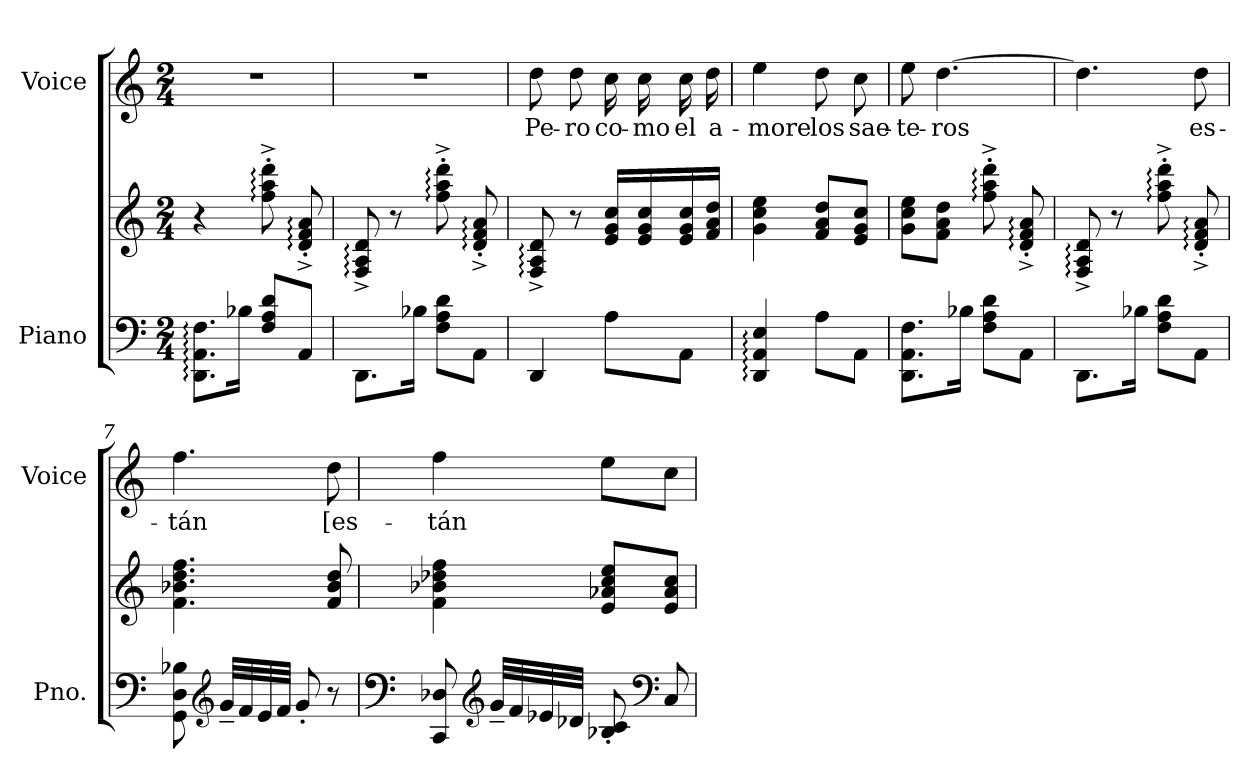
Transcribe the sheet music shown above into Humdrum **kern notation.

**kern	**kern	**kern	**text
*part2	*part2	*part1	*part1
*staff3	*staff2	*staff1	*staff1
*I"Piano	*	*I"Voice	*
*I'Pno.	*	*I'Voice	*
!!LO:PB:g=z
*clefF4	*clefG2	*clefG2	*
*k[]	*k[]	*k[]	*
*a:	*a:	*a:	*
*M2/4	*M2/4	*M2/4	*
=1	=1	=1	=1
!	!	!LO:N:vis=1	!
8.DDi\: 8.AAi: 8.Fi:L	4r	2r	.
16B-Xi\Jk	.	.	.
8Fi/ 8Ai 8diL	8ffi\:'^ 8aai:'^ 8dddi:'^	.	.
8AAi\J	8di/:'^ 8fi:'^ 8ai:'^	.	.
=2	=2	=2	=2
!	!	!LO:N:vis=1	!
8.DDi\L	8Fi/:^ 8Ai:^ 8di:^	2r	.
.	8r	.	.
16B-Xi\Jk	.	.	.
8Fi\ 8Ai 8diL	8ffi\:'^ 8aai:'^ 8dddi:'^	.	.
8AAi\J	8di/:'^ 8fi:'^ 8ai:'^	.	.
=3	=3	=3	=3
!	!	!	!LO:LY:b:color=#000000
4DDi/	8Fi/:^ 8Ai:^ 8di:^	8ddi\	Pe-
!	!	!	!LO:LY:b:color=#000000
.	8r	8ddi\	-ro
!	!	!	!LO:LY:b:color=#000000
8Ai\L	16ei/ 16gi 16cciLL	16cci\	co-
!	!	!	!LO:LY:b:color=#000000
.	16ei/ 16gi 16cci	16cci\	-mo
!	!	!	!LO:LY:b:color=#000000
8AAi\J	16ei/ 16gi 16cci	16cci\	el
!	!	!	!LO:LY:b:color=#000000
.	16fi/ 16ai 16ddiJJ	16ddi\	a-
=4	=4	=4	=4
!	!	!	!LO:LY:b:color=#000000
4DDi/: 4AAi: 4Ei:	4gi\ 4cci 4eei	4eei\	-more
!	!	!	!LO:LY:b:color=#000000
8Ai\L	8fi/ 8ai 8ddiL	8ddi\	los
!	!	!	!LO:LY:b:color=#000000
8AAi\J	8ei/ 8gi 8cciJ	8cci\	sae-
!!LO:LB:g=z
=5	=5	=5	=5
!	!	!	!LO:LY:b:color=#000000
8.DDi\ 8.AAi 8.FiL	8gi\ 8cci 8eeiL	8eei\	-te-
!	!	!	!LO:LY:b:color=#000000
.	8fi\ 8ai 8ddiJ	[>4.ddi\	-ros
16B-Xi\Jk	.	.	.
8Fi\ 8Ai 8diL	8ffi\:'^ 8aai:'^ 8dddi:'^	.	.
8AAi\J	8di/:'^ 8fi:'^ 8ai:'^	.	.
=6	=6	=6	=6
8.DDi\L	8Fi/:^ 8Ai:^ 8di:^	4.ddi\]	.
.	8r	.	.
16B-Xi\Jk	.	.	.
8Fi\ 8Ai 8diL	8ffi\:'^ 8aai:'^ 8dddi:'^	.	.
!	!	!	!LO:LY:b:color=#000000
8AAi\J	8di/:'^ 8fi:'^ 8ai:'^	8ddi\	es-
=7	=7	=7	=7
!	!	!	!LO:LY:b:color=#000000
8GGi\ 8Di 8B-Xi	4.fi\ 4.b-Xi 4.ddi 4.ffi	4.ffi\	-tán
*clefG2	*	*	*
32g~i/LLL	.	.	.
32fi/	.	.	.
32ei/	.	.	.
32fi/JJJ	.	.	.
8g'i/	.	.	.
!	!	!	!LO:LY:b:color=#000000
8r	8fi/ 8b-i 8ddi	8ddi\	[es-
=8	=8	=8	=8
*clefF4	*	*	*
!	!	!	!LO:LY:b:color=#000000
8CCi/ 8D-Xi	4fi\ 4b-Xi 4dd-Xi 4ffi	4ffi\	-tán
*clefG2	*	*	*
32g~i/LLL	.	.	.
32fi/	.	.	.
32e-Xi/	.	.	.
32d-Xi/JJJ	.	.	.
8B-Xi/' 8ci'	8ei/ 8a-Xi 8cci 8eeiL	8eei\L	.
*clefF4	*	*	*
8Ci/	8ei/ 8a-i 8cciJ	8cci\J	.
=	=	=	=
*-	*-	*-	*-
